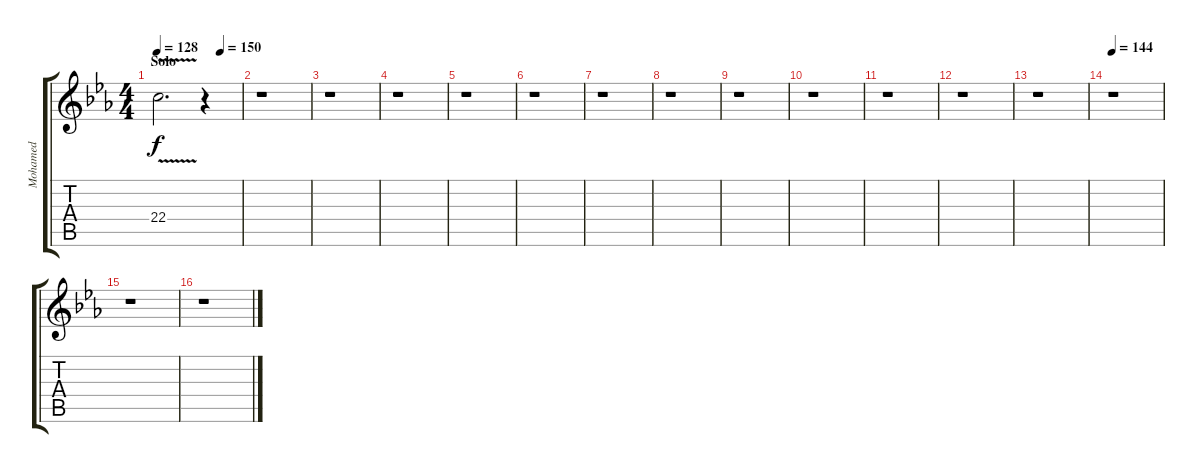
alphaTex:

\track ("Mohamed" "Mohamed") {instrument violin}
\staff {score tabs}
\tuning (E4 B3 G3 D3 A2 E2) {hide}
\ts (4 4)
\section ("" "Solo")
\tempo 128
\tempo (150 0.75)
\clef g2
\ks eb
22.4{v}.2{d dy f} r.4 |
r.1 |
r.1 |
r.1 |
r.1 |
r.1 |
r.1 |
r.1 |
r.1 |
r.1 |
r.1 |
r.1 |
r.1 |
\tempo 144
r.1 |
r.1 |
r.1
